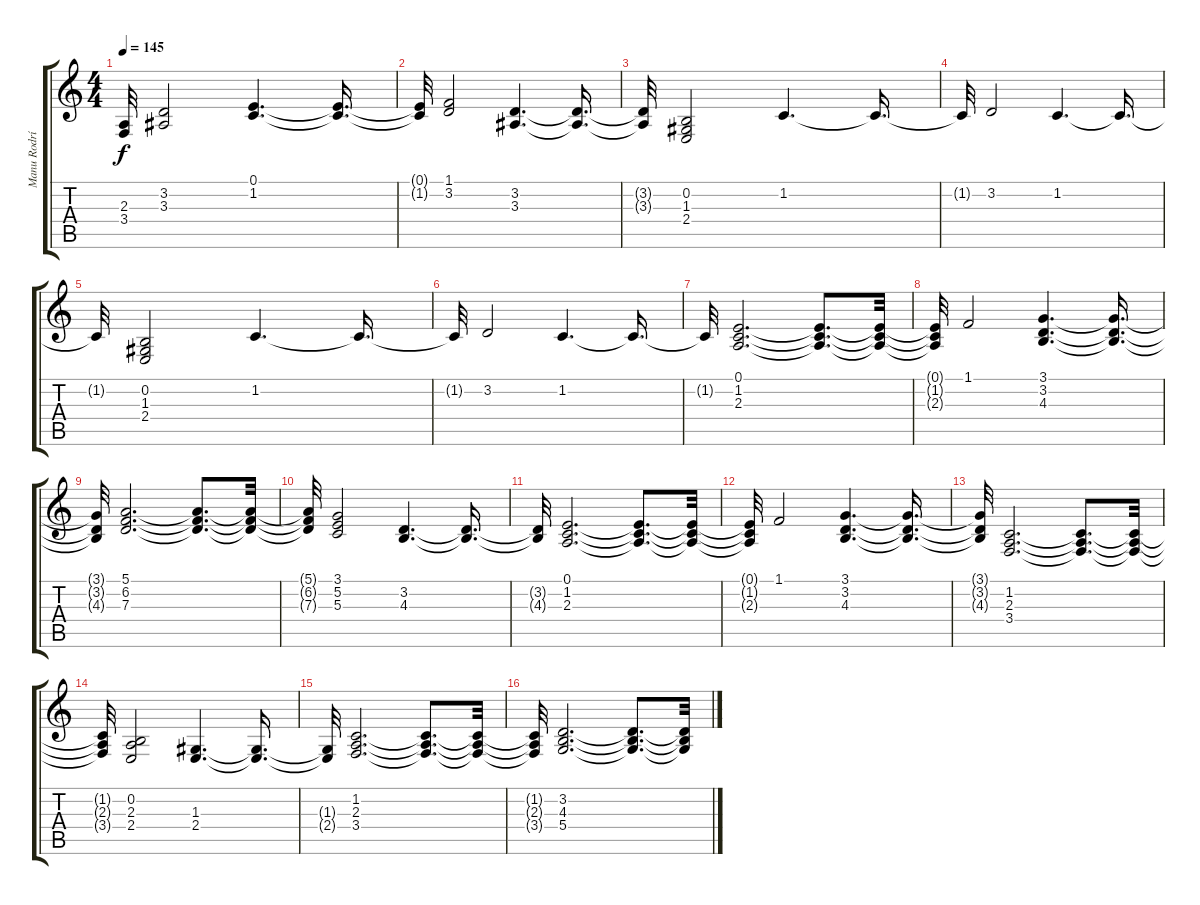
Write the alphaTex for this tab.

\track ("Manu Rodríguez" "Manu Rodrí") {instrument stringensemble1}
\staff {score tabs}
\tuning (E4 B3 G3 D3 A2 E2) {hide}
\ts (4 4)
\tempo 145
\clef g2
\ks c
(2.3{t} 3.4{t}).32{dy f} (3.2 3.3).2 (0.1 1.2).4{d} (0.1{t} 1.2{t}).16{d} |
(0.1{t} 1.2{t}).32 (1.1 3.2).2 (3.2 3.3).4{d} (3.2{t} 3.3{t}).16{d} |
(3.2{t} 3.3{t}).32 (0.2 1.3 2.4).2 1.2.4{d} 1.2{t}.16{d} |
1.2{t}.32 3.2.2 1.2.4{d} 1.2{t}.16{d} |
1.2{t}.32 (0.2 1.3 2.4).2 1.2.4{d} 1.2{t}.16{d} |
1.2{t}.32 3.2.2 1.2.4{d} 1.2{t}.16{d} |
1.2{t}.32 (0.1 1.2 2.3).2{d} (0.1{t} 1.2{t} 2.3{t}).8{d} (0.1{t} 1.2{t} 2.3{t}).32 |
(0.1{t} 1.2{t} 2.3{t}).32 1.1.2 (3.1 3.2 4.3).4{d} (3.1{t} 3.2{t} 4.3{t}).16{d} |
(3.1{t} 3.2{t} 4.3{t}).32 (5.1 6.2 7.3).2{d} (5.1{t} 6.2{t} 7.3{t}).8{d} (5.1{t} 6.2{t} 7.3{t}).32 |
(5.1{t} 6.2{t} 7.3{t}).32 (3.1 5.2 5.3).2 (3.2 4.3).4{d} (3.2{t} 4.3{t}).16{d} |
(3.2{t} 4.3{t}).32 (0.1 1.2 2.3).2{d} (0.1{t} 1.2{t} 2.3{t}).8{d} (0.1{t} 1.2{t} 2.3{t}).32 |
(0.1{t} 1.2{t} 2.3{t}).32 1.1.2 (3.1 3.2 4.3).4{d} (3.1{t} 3.2{t} 4.3{t}).16{d} |
(3.1{t} 3.2{t} 4.3{t}).32 (1.2 2.3 3.4).2{d} (1.2{t} 2.3{t} 3.4{t}).8{d} (1.2{t} 2.3{t} 3.4{t}).32 |
(1.2{t} 2.3{t} 3.4{t}).32 (0.2 2.3 2.4).2 (1.3 2.4).4{d} (1.3{t} 2.4{t}).16{d} |
(1.3{t} 2.4{t}).32 (1.2 2.3 3.4).2{d} (1.2{t} 2.3{t} 3.4{t}).8{d} (1.2{t} 2.3{t} 3.4{t}).32 |
(1.2{t} 2.3{t} 3.4{t}).32 (3.2 4.3 5.4).2{d} (3.2{t} 4.3{t} 5.4{t}).8{d} (3.2{t} 4.3{t} 5.4{t}).32
